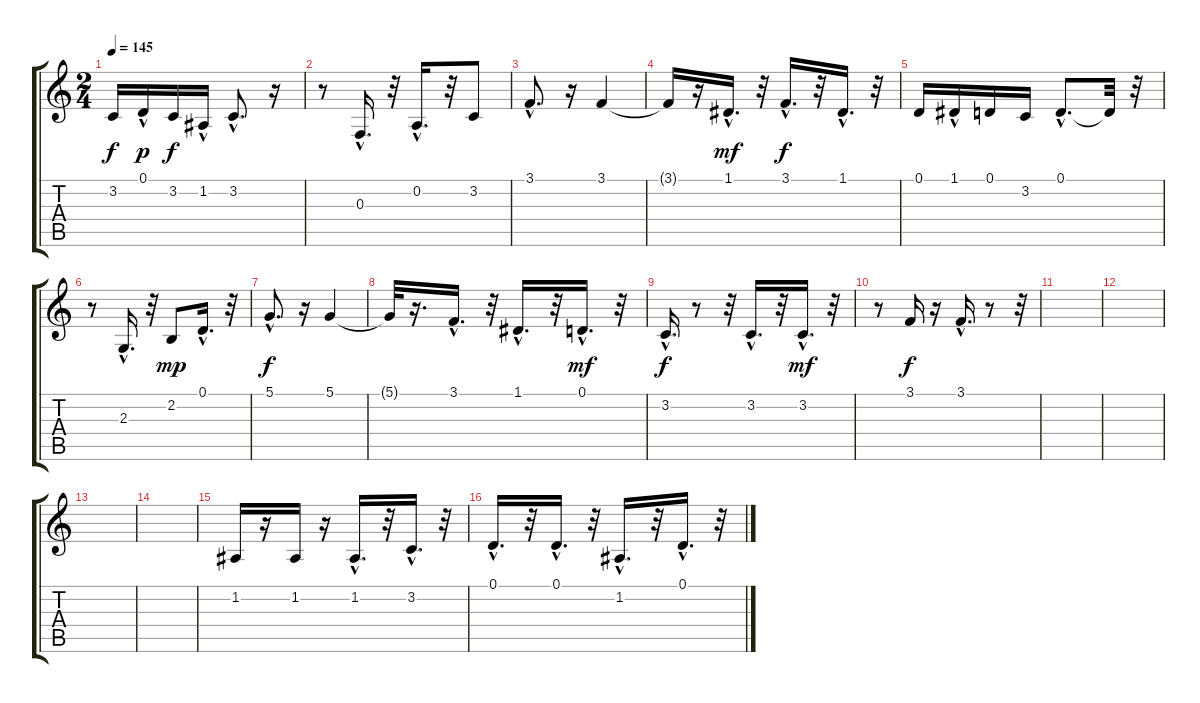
\track "" {instrument clarinet}
\staff {score tabs}
\tuning (D4 A3 F3 C3 G2 D2) {hide}
\ts (2 4)
\tempo 145
\clef g2
\ks c
3.2.16{dy f} 0.1{hac}.16{dy p} 3.2.16{dy f} 1.2{hac}.16 3.2{hac}.8{d} r.16 |
r.8 0.3{hac}.16{d} r.32 0.2{hac}.16{d} r.32 3.2.8 |
3.1{hac}.8{d} r.16 3.1.4 |
3.1{t}.16 r.16 1.1{hac}.16{d dy mf} r.32 3.1{hac}.16{d dy f} r.32 1.1{hac}.16{d} r.32 |
0.1.16 1.1{hac}.16 0.1.16 3.2.16 0.1{hac}.8{d} 0.1{t}.32 r.32 |
r.8 2.3{hac}.16{d} r.32 2.2.8{dy mp} 0.1{hac}.16{d} r.32 |
5.1{hac}.8{d dy f} r.16 5.1.4 |
5.1{t}.32 r.16{d} 3.1{hac}.16{d} r.32 1.1{hac}.16{d} r.32 0.1{hac}.16{d dy mf} r.32 |
3.2{hac}.16{d dy f} r.8 r.32 3.2{hac}.16{d} r.32 3.2{hac}.16{d dy mf} r.32 |
r.8 3.1.16{dy f} r.16 3.1{hac}.16{d} r.8 r.32 |
|
|
|
|
1.2.16 r.16 1.2.16 r.16 1.2{hac}.16{d} r.32 3.2{hac}.16{d} r.32 |
0.1{hac}.16{d} r.32 0.1{hac}.16{d} r.32 1.2{hac}.16{d} r.32 0.1{hac}.16{d} r.32
